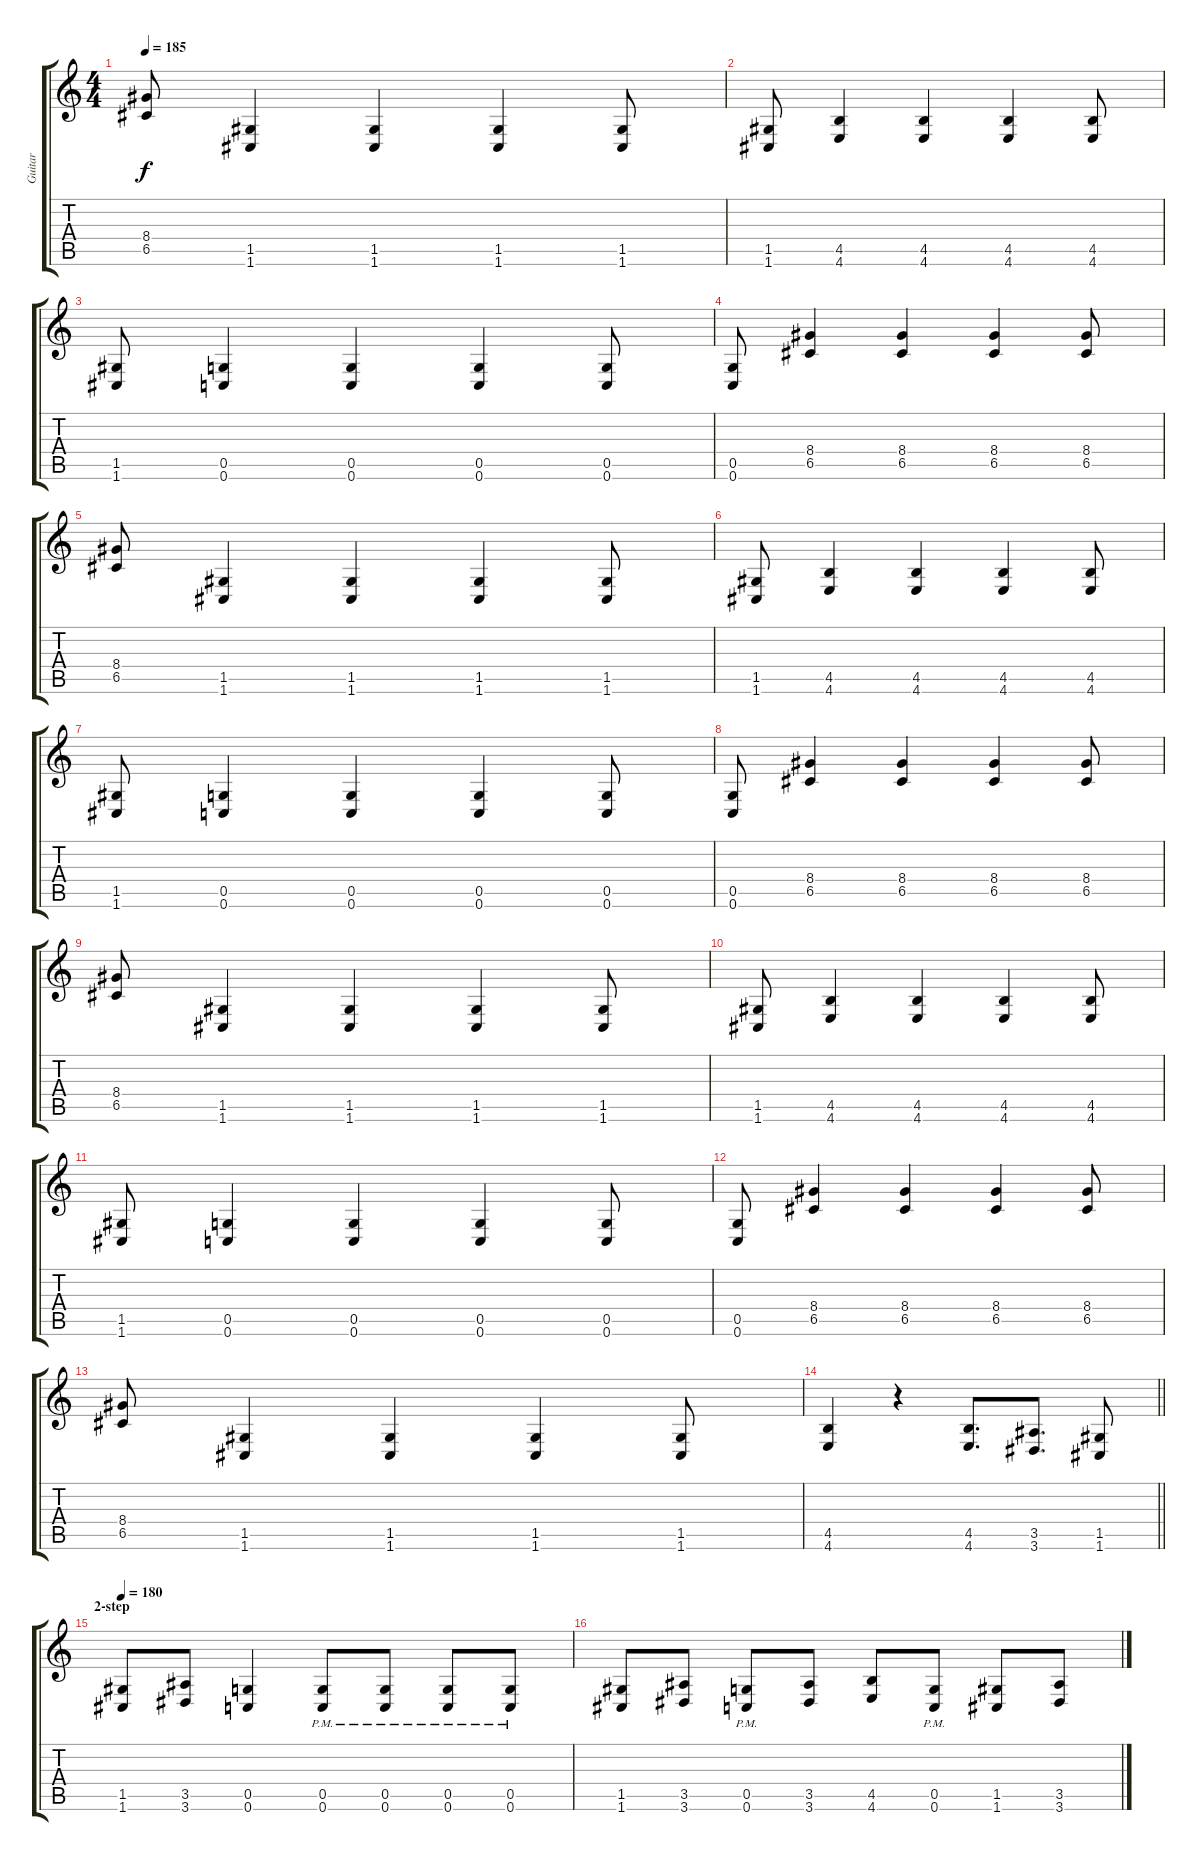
\track ("Guitar" "Guitar") {instrument distortionguitar}
\staff {score tabs}
\tuning (D4 A3 F3 C3 G2 C2) {hide}
\ts (4 4)
\tempo 185
\clef g2
\ks c
(8.4 6.5).8{dy f} (1.5 1.6).4 (1.5 1.6).4 (1.5 1.6).4 (1.5 1.6).8 |
(1.5 1.6).8 (4.5 4.6).4 (4.5 4.6).4 (4.5 4.6).4 (4.5 4.6).8 |
(1.5 1.6).8 (0.5 0.6).4 (0.5 0.6).4 (0.5 0.6).4 (0.5 0.6).8 |
(0.5 0.6).8 (8.4 6.5).4 (8.4 6.5).4 (8.4 6.5).4 (8.4 6.5).8 |
(8.4 6.5).8 (1.5 1.6).4 (1.5 1.6).4 (1.5 1.6).4 (1.5 1.6).8 |
(1.5 1.6).8 (4.5 4.6).4 (4.5 4.6).4 (4.5 4.6).4 (4.5 4.6).8 |
(1.5 1.6).8 (0.5 0.6).4 (0.5 0.6).4 (0.5 0.6).4 (0.5 0.6).8 |
(0.5 0.6).8 (8.4 6.5).4 (8.4 6.5).4 (8.4 6.5).4 (8.4 6.5).8 |
(8.4 6.5).8 (1.5 1.6).4 (1.5 1.6).4 (1.5 1.6).4 (1.5 1.6).8 |
(1.5 1.6).8 (4.5 4.6).4 (4.5 4.6).4 (4.5 4.6).4 (4.5 4.6).8 |
(1.5 1.6).8 (0.5 0.6).4 (0.5 0.6).4 (0.5 0.6).4 (0.5 0.6).8 |
(0.5 0.6).8 (8.4 6.5).4 (8.4 6.5).4 (8.4 6.5).4 (8.4 6.5).8 |
(8.4 6.5).8 (1.5 1.6).4 (1.5 1.6).4 (1.5 1.6).4 (1.5 1.6).8 |
\barLineRight lightlight
(4.5 4.6).4 r.4 (4.5 4.6).8{d} (3.5 3.6).8{d} (1.5 1.6).8 |
\section ("" "2-step")
\tempo 180
(1.5 1.6).8 (3.5 3.6).8 (0.5 0.6).4 (0.5{pm} 0.6{pm}).8 (0.5{pm} 0.6{pm}).8 (0.5{pm} 0.6{pm}).8 (0.5{pm} 0.6{pm}).8 |
(1.5 1.6).8 (3.5 3.6).8 (0.5{pm} 0.6{pm}).8 (3.5 3.6).8 (4.5 4.6).8 (0.5{pm} 0.6{pm}).8 (1.5 1.6).8 (3.5 3.6).8
